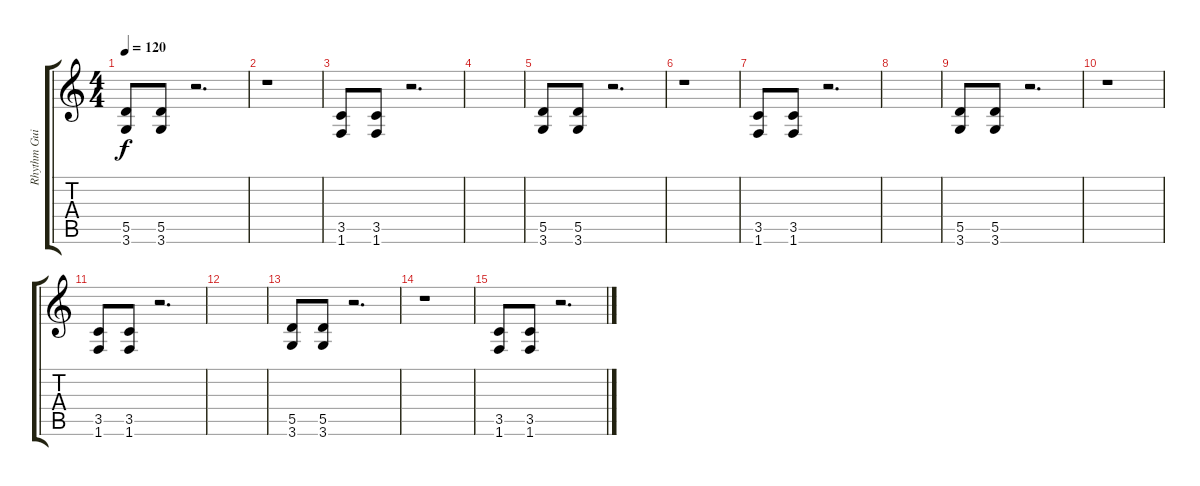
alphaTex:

\track ("Rhythm Guitar 2" "Rhythm Gui") {instrument distortionguitar}
\staff {score tabs}
\tuning (E4 B3 G3 D3 A2 E2) {hide}
\ts (4 4)
\tempo 120
\clef g2
\ks c
(5.5 3.6).8{dy f instrument distortionguitar} (5.5 3.6).8 r.2{d} |
r.1 |
(3.5 1.6).8 (3.5 1.6).8 r.2{d} |
|
(5.5 3.6).8 (5.5 3.6).8 r.2{d} |
r.1 |
(3.5 1.6).8 (3.5 1.6).8 r.2{d} |
|
(5.5 3.6).8 (5.5 3.6).8 r.2{d} |
r.1 |
(3.5 1.6).8 (3.5 1.6).8 r.2{d} |
|
(5.5 3.6).8 (5.5 3.6).8 r.2{d} |
r.1 |
(3.5 1.6).8 (3.5 1.6).8 r.2{d}
